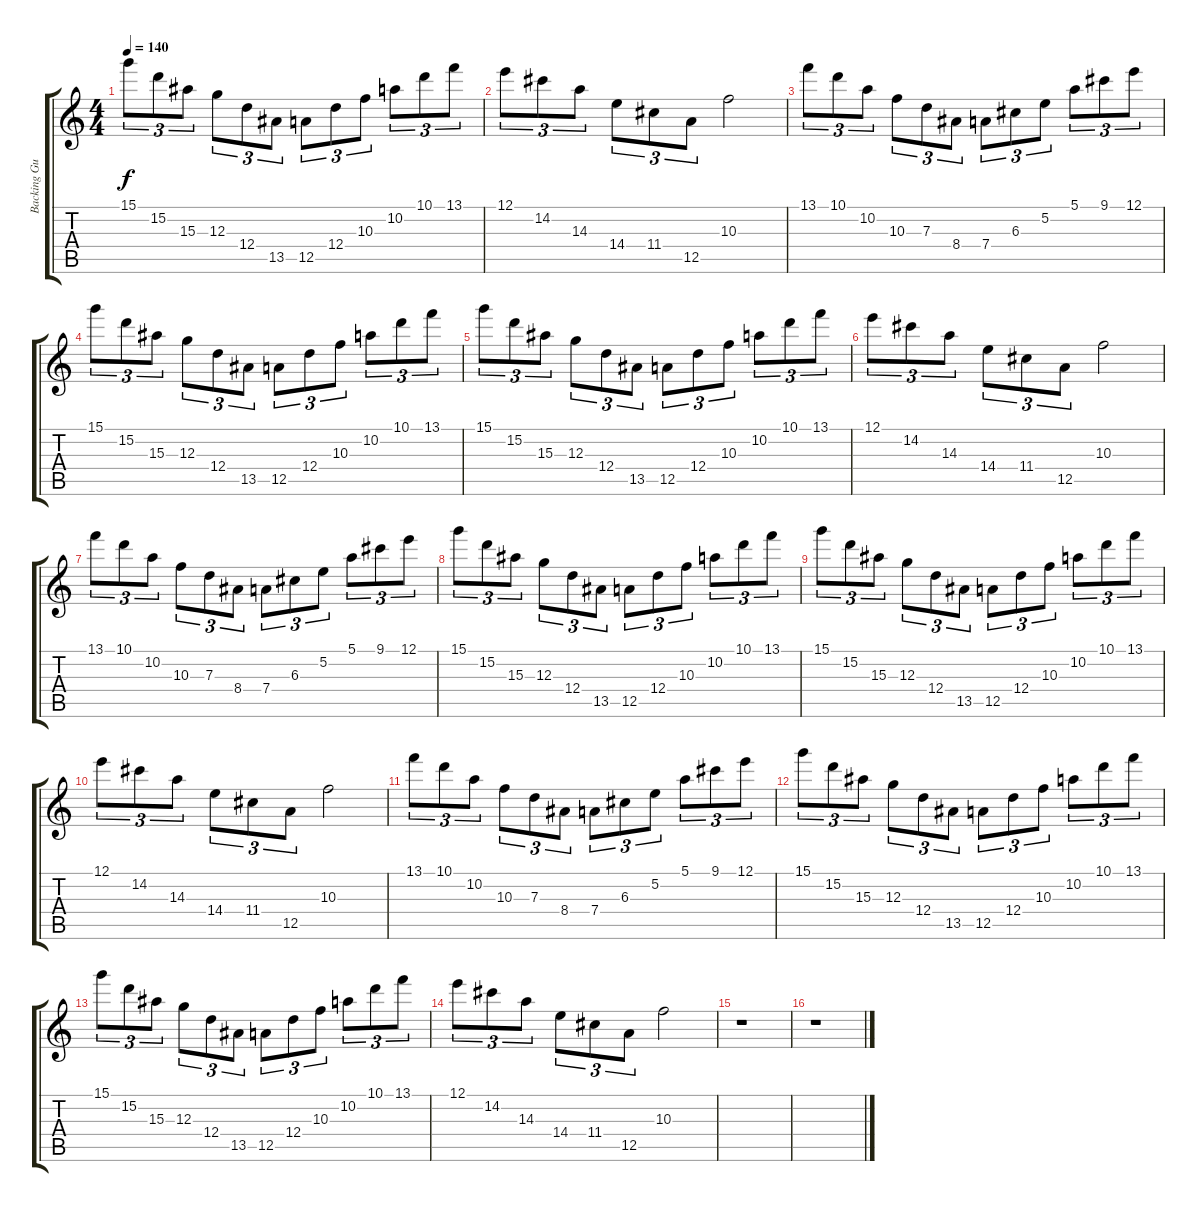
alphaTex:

\track ("Backing Guitar2" "Backing Gu") {instrument distortionguitar}
\staff {score tabs}
\tuning (E4 B3 G3 D3 A2 D2) {hide}
\ts (4 4)
\tempo 140
\clef g2
\ks c
15.1.8{tu (3 2) dy f} 15.2.8{tu (3 2)} 15.3.8{tu (3 2)} 12.3.8{tu (3 2)} 12.4.8{tu (3 2)} 13.5.8{tu (3 2)} 12.5.8{tu (3 2)} 12.4.8{tu (3 2)} 10.3.8{tu (3 2)} 10.2.8{tu (3 2)} 10.1.8{tu (3 2)} 13.1.8{tu (3 2)} |
12.1.8{tu (3 2)} 14.2.8{tu (3 2)} 14.3.8{tu (3 2)} 14.4.8{tu (3 2)} 11.4.8{tu (3 2)} 12.5.8{tu (3 2)} 10.3.2 |
13.1.8{tu (3 2)} 10.1.8{tu (3 2)} 10.2.8{tu (3 2)} 10.3.8{tu (3 2)} 7.3.8{tu (3 2)} 8.4.8{tu (3 2)} 7.4.8{tu (3 2)} 6.3.8{tu (3 2)} 5.2.8{tu (3 2)} 5.1.8{tu (3 2)} 9.1.8{tu (3 2)} 12.1.8{tu (3 2)} |
15.1.8{tu (3 2)} 15.2.8{tu (3 2)} 15.3.8{tu (3 2)} 12.3.8{tu (3 2)} 12.4.8{tu (3 2)} 13.5.8{tu (3 2)} 12.5.8{tu (3 2)} 12.4.8{tu (3 2)} 10.3.8{tu (3 2)} 10.2.8{tu (3 2)} 10.1.8{tu (3 2)} 13.1.8{tu (3 2)} |
15.1.8{tu (3 2)} 15.2.8{tu (3 2)} 15.3.8{tu (3 2)} 12.3.8{tu (3 2)} 12.4.8{tu (3 2)} 13.5.8{tu (3 2)} 12.5.8{tu (3 2)} 12.4.8{tu (3 2)} 10.3.8{tu (3 2)} 10.2.8{tu (3 2)} 10.1.8{tu (3 2)} 13.1.8{tu (3 2)} |
12.1.8{tu (3 2)} 14.2.8{tu (3 2)} 14.3.8{tu (3 2)} 14.4.8{tu (3 2)} 11.4.8{tu (3 2)} 12.5.8{tu (3 2)} 10.3.2 |
13.1.8{tu (3 2)} 10.1.8{tu (3 2)} 10.2.8{tu (3 2)} 10.3.8{tu (3 2)} 7.3.8{tu (3 2)} 8.4.8{tu (3 2)} 7.4.8{tu (3 2)} 6.3.8{tu (3 2)} 5.2.8{tu (3 2)} 5.1.8{tu (3 2)} 9.1.8{tu (3 2)} 12.1.8{tu (3 2)} |
15.1.8{tu (3 2)} 15.2.8{tu (3 2)} 15.3.8{tu (3 2)} 12.3.8{tu (3 2)} 12.4.8{tu (3 2)} 13.5.8{tu (3 2)} 12.5.8{tu (3 2)} 12.4.8{tu (3 2)} 10.3.8{tu (3 2)} 10.2.8{tu (3 2)} 10.1.8{tu (3 2)} 13.1.8{tu (3 2)} |
15.1.8{tu (3 2)} 15.2.8{tu (3 2)} 15.3.8{tu (3 2)} 12.3.8{tu (3 2)} 12.4.8{tu (3 2)} 13.5.8{tu (3 2)} 12.5.8{tu (3 2)} 12.4.8{tu (3 2)} 10.3.8{tu (3 2)} 10.2.8{tu (3 2)} 10.1.8{tu (3 2)} 13.1.8{tu (3 2)} |
12.1.8{tu (3 2)} 14.2.8{tu (3 2)} 14.3.8{tu (3 2)} 14.4.8{tu (3 2)} 11.4.8{tu (3 2)} 12.5.8{tu (3 2)} 10.3.2 |
13.1.8{tu (3 2)} 10.1.8{tu (3 2)} 10.2.8{tu (3 2)} 10.3.8{tu (3 2)} 7.3.8{tu (3 2)} 8.4.8{tu (3 2)} 7.4.8{tu (3 2)} 6.3.8{tu (3 2)} 5.2.8{tu (3 2)} 5.1.8{tu (3 2)} 9.1.8{tu (3 2)} 12.1.8{tu (3 2)} |
15.1.8{tu (3 2)} 15.2.8{tu (3 2)} 15.3.8{tu (3 2)} 12.3.8{tu (3 2)} 12.4.8{tu (3 2)} 13.5.8{tu (3 2)} 12.5.8{tu (3 2)} 12.4.8{tu (3 2)} 10.3.8{tu (3 2)} 10.2.8{tu (3 2)} 10.1.8{tu (3 2)} 13.1.8{tu (3 2)} |
15.1.8{tu (3 2)} 15.2.8{tu (3 2)} 15.3.8{tu (3 2)} 12.3.8{tu (3 2)} 12.4.8{tu (3 2)} 13.5.8{tu (3 2)} 12.5.8{tu (3 2)} 12.4.8{tu (3 2)} 10.3.8{tu (3 2)} 10.2.8{tu (3 2)} 10.1.8{tu (3 2)} 13.1.8{tu (3 2)} |
12.1.8{tu (3 2)} 14.2.8{tu (3 2)} 14.3.8{tu (3 2)} 14.4.8{tu (3 2)} 11.4.8{tu (3 2)} 12.5.8{tu (3 2)} 10.3.2 |
r.1 |
r.1
